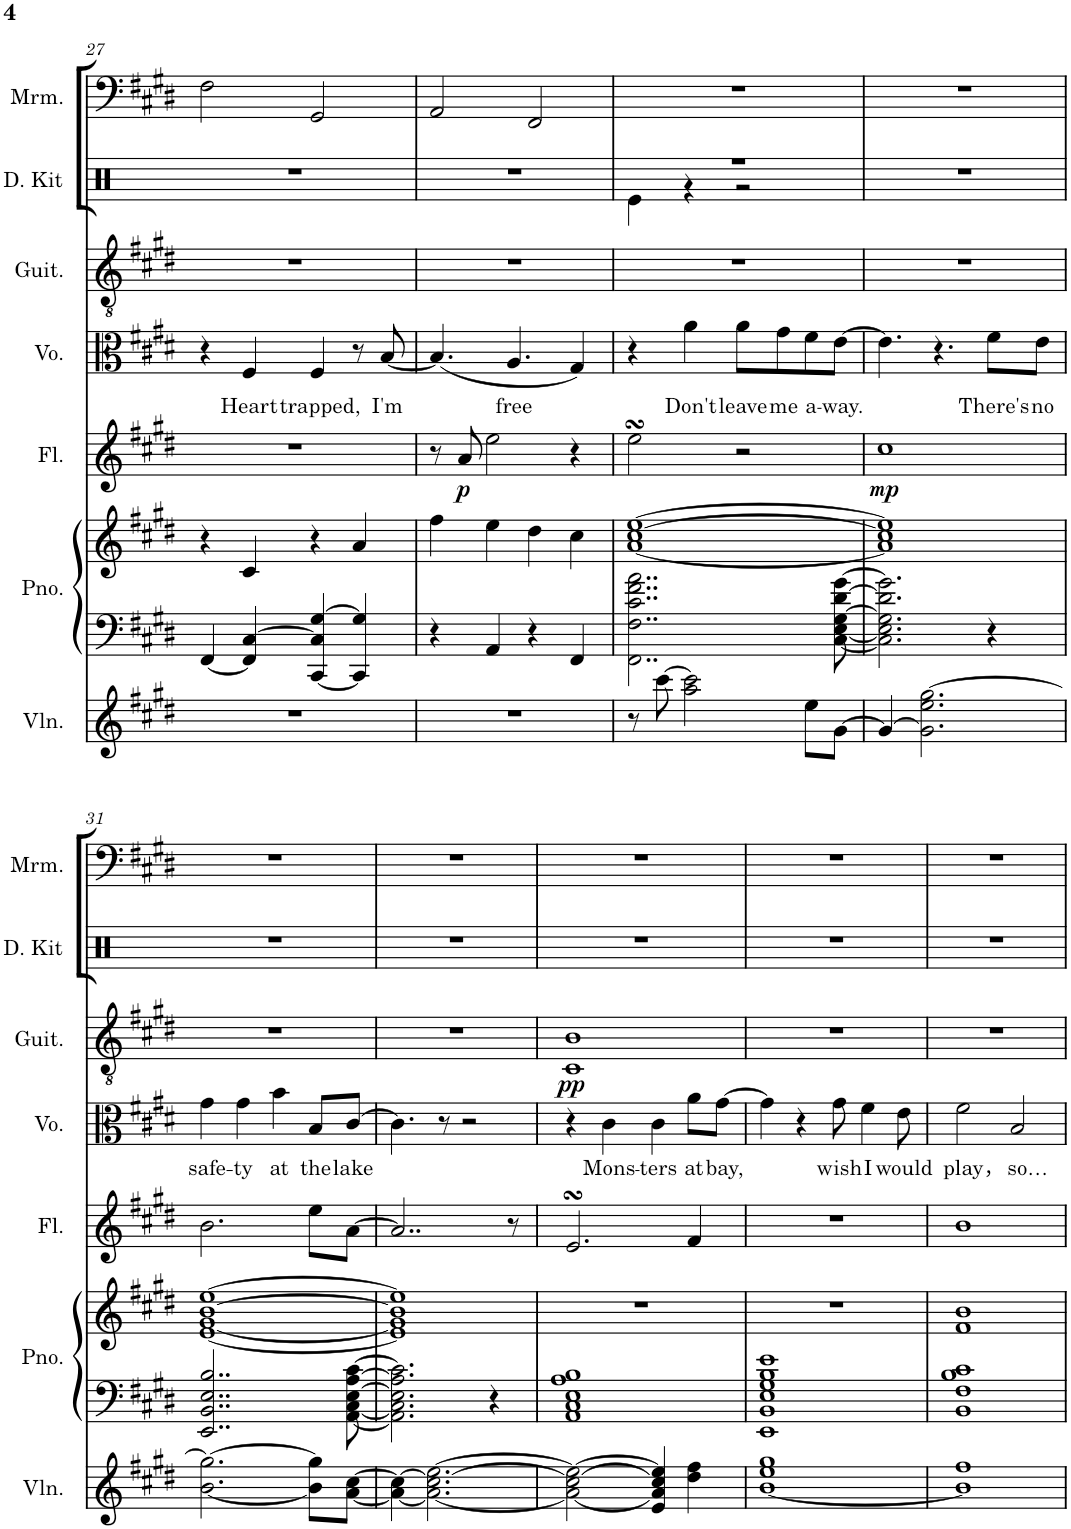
**kern	**kern	**kern	**kern	**dynam	**kern	**text	**kern	**dynam	**kern	**kern
*part7	*part6	*part6	*part5	*part5	*part4	*part4	*part3	*part3	*part2	*part1
*staff8	*staff7	*staff6	*staff5	*staff5	*staff4	*staff4	*staff3	*staff3	*staff2	*staff1
*I"小提琴	*I"钢琴	*	*I"长笛	*	*I"人声	*	*I"古典吉他	*	*I"架子鼓	*I"马林巴琴
!!LO:PB:g=z
*clefG2	*clefF4	*clefG2	*clefG2	*	*clefC3	*	*clefGv2	*	*clefX	*clefF4
*k[f#c#g#d#]	*k[f#c#g#d#]	*k[f#c#g#d#]	*k[f#c#g#d#]	*	*k[f#c#g#d#]	*	*k[f#c#g#d#]	*	*k[]	*k[f#c#g#d#]
*M4/4	*M4/4	*M4/4	*M4/4	*	*M4/4	*	*M4/4	*	*M4/4	*M4/4
=27	=27	=27	=27	=27	=27	=27	=27	=27	=27	=27
1r	[4FF#/	4r	1r	.	4r	.	1r	.	1r	2F#\
!	!	!	!	!	!	!LO:LY:b	!	!	!	!
.	4FF#/] [4C#/	4c#/	.	.	4F#/	Heart	.	.	.	.
!	!	!	!	!	!	!LO:LY:b	!	!	!	!
.	[4CC#/ 4C#/] [4G#/	4r	.	.	4F#/	trapped,	.	.	.	2GG#/
.	4CC#/] 4G#/]	4a/	.	.	8r	.	.	.	.	.
!	!	!	!	!	!	!LO:LY:b	!	!	!	!
.	.	.	.	.	[8B/	I'm	.	.	.	.
=28	=28	=28	=28	=28	=28	=28	=28	=28	=28	=28
1r	4r	4ff#\	8r	.	(4.B/]	.	1r	.	1r	2AA/
!	!	!	!	!LO:DY:b	!	!	!	!	!	!
.	.	.	8a/	p	.	.	.	.	.	.
.	4AA/	4ee\	2ee\	.	.	.	.	.	.	.
!	!	!	!	!	!	!LO:LY:b	!	!	!	!
.	.	.	.	.	4.A/	free	.	.	.	.
.	4r	4dd#\	.	.	.	.	.	.	.	2FF#/
.	4FF#/	4cc#\	4r	.	4G#/)	.	.	.	.	.
=29	=29	=29	=29	=29	=29	=29	=29	=29	=29	=29
*	*	*	*	*	*	*	*	*	*^	*
8r	2..FF#\ 2..F#\ 2..c#\ 2..f#\ 2..a\	[1a [1cc# [1ee	2eesSSs\	.	4r	.	1r	.	1r	4Re\	1r
[8ccc#\	.	.	.	.	.	.	.	.	.	.	.
!	!	!	!	!	!	!LO:LY:b	!	!	!	!	!
2aa\ 2ccc#\]	.	.	.	.	4a\	Don't	.	.	.	4r	.
!	!	!	!	!	!	!LO:LY:b	!	!	!	!	!
.	.	.	2r	.	8a\L	leave	.	.	.	2r	.
!	!	!	!	!	!	!LO:LY:b	!	!	!	!	!
.	.	.	.	.	8g#\	me	.	.	.	.	.
!	!	!	!	!	!	!LO:LY:b	!	!	!	!	!
8ee\L	.	.	.	.	8f#\	a-	.	.	.	.	.
!	!	!	!	!	!	!LO:LY:b	!	!	!	!	!
[8g#\J	[8C#\ [8E\ [8G#\ [8d#\ [8g#\	.	.	.	[8e\J	-way.	.	.	.	.	.
*	*	*	*	*	*	*	*	*	*v	*v	*
=30	=30	=30	=30	=30	=30	=30	=30	=30	=30	=30
!	!	!	!	!LO:DY:b	!	!	!	!	!	!
4g#/_	2.C#\] 2.E\] 2.G#\] 2.d#\] 2.g#\]	1a] 1cc#] 1ee]	1cc#	mp	4.e\]	.	1r	.	1r	1r
2.g#\] 2.ee\ [2.gg#\	.	.	.	.	.	.	.	.	.	.
.	.	.	.	.	4.r	.	.	.	.	.
!	!	!	!	!	!	!LO:LY:b	!	!	!	!
.	4r	.	.	.	8f#\L	There's	.	.	.	.
!	!	!	!	!	!	!LO:LY:b	!	!	!	!
.	.	.	.	.	8e\J	no	.	.	.	.
!!LO:LB:g=z
=31	=31	=31	=31	=31	=31	=31	=31	=31	=31	=31
!	!	!	!	!	!	!LO:LY:b	!	!	!	!
[2.b\ 2.gg#\_	2..EE/ 2..BB/ 2..E/ 2..B/	[1e [1g# [1b [1ee	2.b\	.	4g#\	safe-	1r	.	1r	1r
!	!	!	!	!	!	!LO:LY:b	!	!	!	!
.	.	.	.	.	4g#\	-ty	.	.	.	.
!	!	!	!	!	!	!LO:LY:b	!	!	!	!
.	.	.	.	.	4b\	at	.	.	.	.
!	!	!	!	!	!	!LO:LY:b	!	!	!	!
8b\] 8gg#\]L	.	.	8ee\L	.	8B/L	the	.	.	.	.
!	!	!	!	!	!	!LO:LY:b	!	!	!	!
[8a\ [8cc#\J	[8AA\ [8C#\ [8E\ [8A\ [8c#\	.	[8a\J	.	[8c#/J	lake	.	.	.	.
=32	=32	=32	=32	=32	=32	=32	=32	=32	=32	=32
4a\_ 4cc#\_	2.AA\] 2.C#\] 2.E\] 2.A\] 2.c#\]	1e] 1g#] 1b] 1ee]	2..a/]	.	4.c#\]	.	1r	.	1r	1r
2.a\_ 2.cc#\_ [2.ee\	.	.	.	.	.	.	.	.	.	.
.	.	.	.	.	8r	.	.	.	.	.
.	.	.	.	.	2r	.	.	.	.	.
.	4r	.	.	.	.	.	.	.	.	.
.	.	.	8r	.	.	.	.	.	.	.
=33	=33	=33	=33	=33	=33	=33	=33	=33	=33	=33
!	!	!	!	!	!	!	!	!LO:DY:b	!	!
2a\_ 2cc#\_ 2ee\_	1AA 1C# 1E 1A 1B	1r	2.esSSs/	.	4r	.	1C# 1B	pp	1r	1r
!	!	!	!	!	!	!LO:LY:b	!	!	!	!
.	.	.	.	.	4c#\	Mons-	.	.	.	.
!	!	!	!	!	!	!LO:LY:b	!	!	!	!
4e/ 4a/] 4cc#/] 4ee/]	.	.	.	.	4c#\	-ters	.	.	.	.
!	!	!	!	!	!	!LO:LY:b	!	!	!	!
4dd#\ 4ff#\	.	.	4f#/	.	8a\L	at	.	.	.	.
!	!	!	!	!	!	!LO:LY:b	!	!	!	!
.	.	.	.	.	[8g#\J	bay,	.	.	.	.
=34	=34	=34	=34	=34	=34	=34	=34	=34	=34	=34
[1b 1ee 1gg#	1EE 1BB 1E 1G# 1B 1e	1r	1r	.	4g#\]	.	1r	.	1r	1r
.	.	.	.	.	4r	.	.	.	.	.
!	!	!	!	!	!	!LO:LY:b	!	!	!	!
.	.	.	.	.	8g#\	wish	.	.	.	.
!	!	!	!	!	!	!LO:LY:b	!	!	!	!
.	.	.	.	.	4f#\	I	.	.	.	.
!	!	!	!	!	!	!LO:LY:b	!	!	!	!
.	.	.	.	.	8e\	would	.	.	.	.
=35	=35	=35	=35	=35	=35	=35	=35	=35	=35	=35
!	!	!	!	!	!	!LO:LY:b	!	!	!	!
1b] 1ff#	1BB 1F# 1B 1c#	1f# 1b	1b	.	2f#\	play，	1r	.	1r	1r
!	!	!	!	!	!	!LO:LY:b	!	!	!	!
.	.	.	.	.	2B/	so…	.	.	.	.
=	=	=	=	=	=	=	=	=	=	=
*-	*-	*-	*-	*-	*-	*-	*-	*-	*-	*-
